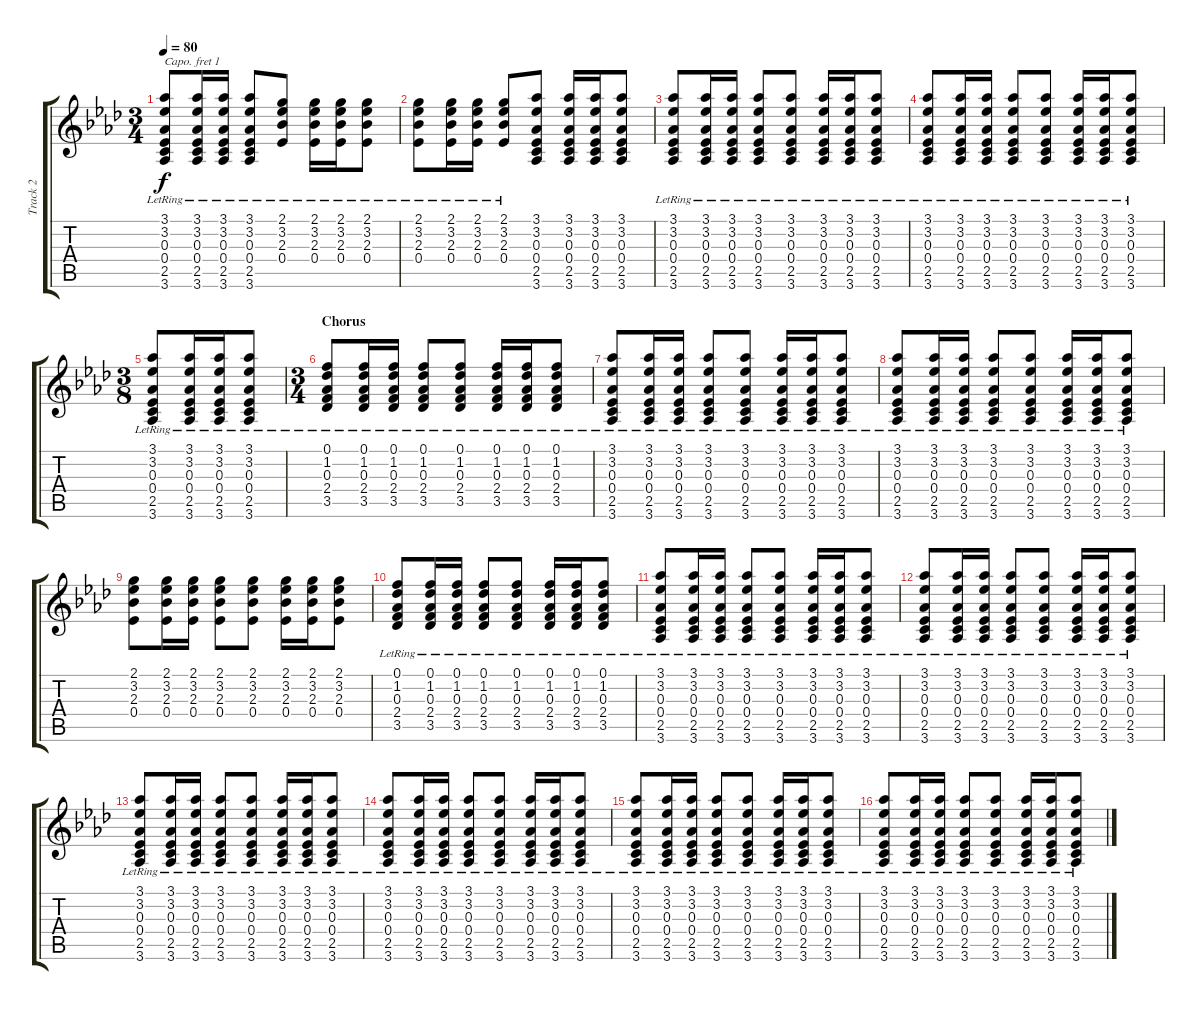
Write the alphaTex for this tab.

\track ("Track 2" "Track 2") {instrument acousticguitarsteel}
\staff {score tabs}
\capo 1
\tuning (E4 B3 G3 D3 A2 E2) {hide}
\ts (3 4)
\tempo 80
\clef g2
\ks ab
(3.1{lr} 3.2{lr} 0.3{lr} 0.4{lr} 2.5{lr} 3.6{lr}).8{dy f} (3.1{lr} 3.2{lr} 0.3{lr} 0.4{lr} 2.5{lr} 3.6{lr}).16 (3.1{lr} 3.2{lr} 0.3{lr} 0.4{lr} 2.5{lr} 3.6{lr}).16 (3.1{lr} 3.2{lr} 0.3{lr} 0.4{lr} 2.5{lr} 3.6{lr}).8 (2.1{lr} 3.2{lr} 2.3{lr} 0.4{lr}).8 (2.1{lr} 3.2{lr} 2.3{lr} 0.4{lr}).16 (2.1{lr} 3.2{lr} 2.3{lr} 0.4{lr}).16 (2.1{lr} 3.2{lr} 2.3{lr} 0.4{lr}).8 |
(2.1{lr} 3.2{lr} 2.3{lr} 0.4{lr}).8 (2.1{lr} 3.2{lr} 2.3{lr} 0.4{lr}).16 (2.1{lr} 3.2{lr} 2.3{lr} 0.4{lr}).16 (2.1{lr} 3.2{lr} 2.3{lr} 0.4{lr}).8 (3.1 3.2 0.3 0.4 2.5 3.6).8 (3.1 3.2 0.3 0.4 2.5 3.6).16 (3.1 3.2 0.3 0.4 2.5 3.6).16 (3.1 3.2 0.3 0.4 2.5 3.6).8 |
(3.1{lr} 3.2{lr} 0.3{lr} 0.4{lr} 2.5{lr} 3.6{lr}).8 (3.1{lr} 3.2{lr} 0.3{lr} 0.4{lr} 2.5{lr} 3.6{lr}).16 (3.1{lr} 3.2{lr} 0.3{lr} 0.4{lr} 2.5{lr} 3.6{lr}).16 (3.1{lr} 3.2{lr} 0.3{lr} 0.4{lr} 2.5{lr} 3.6{lr}).8 (3.1{lr} 3.2{lr} 0.3{lr} 0.4{lr} 2.5{lr} 3.6{lr}).8 (3.1{lr} 3.2{lr} 0.3{lr} 0.4{lr} 2.5{lr} 3.6{lr}).16 (3.1{lr} 3.2{lr} 0.3{lr} 0.4{lr} 2.5{lr} 3.6{lr}).16 (3.1{lr} 3.2{lr} 0.3{lr} 0.4{lr} 2.5{lr} 3.6{lr}).8 |
(3.1{lr} 3.2{lr} 0.3{lr} 0.4{lr} 2.5{lr} 3.6{lr}).8 (3.1{lr} 3.2{lr} 0.3{lr} 0.4{lr} 2.5{lr} 3.6{lr}).16 (3.1{lr} 3.2{lr} 0.3{lr} 0.4{lr} 2.5{lr} 3.6{lr}).16 (3.1{lr} 3.2{lr} 0.3{lr} 0.4{lr} 2.5{lr} 3.6{lr}).8 (3.1{lr} 3.2{lr} 0.3{lr} 0.4{lr} 2.5{lr} 3.6{lr}).8 (3.1{lr} 3.2{lr} 0.3{lr} 0.4{lr} 2.5{lr} 3.6{lr}).16 (3.1{lr} 3.2{lr} 0.3{lr} 0.4{lr} 2.5{lr} 3.6{lr}).16 (3.1{lr} 3.2{lr} 0.3{lr} 0.4{lr} 2.5{lr} 3.6{lr}).8 |
\ts (3 8)
(3.1{lr} 3.2{lr} 0.3{lr} 0.4{lr} 2.5{lr} 3.6{lr}).8 (3.1{lr} 3.2{lr} 0.3{lr} 0.4{lr} 2.5{lr} 3.6{lr}).16 (3.1{lr} 3.2{lr} 0.3{lr} 0.4{lr} 2.5{lr} 3.6{lr}).16 (3.1{lr} 3.2{lr} 0.3{lr} 0.4{lr} 2.5{lr} 3.6{lr}).8 |
\ts (3 4)
\section ("" "Chorus")
(0.1{lr} 1.2{lr} 0.3{lr} 2.4{lr} 3.5{lr}).8 (0.1{lr} 1.2{lr} 0.3{lr} 2.4{lr} 3.5{lr}).16 (0.1{lr} 1.2{lr} 0.3{lr} 2.4{lr} 3.5{lr}).16 (0.1{lr} 1.2{lr} 0.3{lr} 2.4{lr} 3.5{lr}).8 (0.1{lr} 1.2{lr} 0.3{lr} 2.4{lr} 3.5{lr}).8 (0.1{lr} 1.2{lr} 0.3{lr} 2.4{lr} 3.5{lr}).16 (0.1{lr} 1.2{lr} 0.3{lr} 2.4{lr} 3.5{lr}).16 (0.1{lr} 1.2{lr} 0.3{lr} 2.4{lr} 3.5{lr}).8 |
(3.1{lr} 3.2{lr} 0.3{lr} 0.4{lr} 2.5{lr} 3.6{lr}).8 (3.1{lr} 3.2{lr} 0.3{lr} 0.4{lr} 2.5{lr} 3.6{lr}).16 (3.1{lr} 3.2{lr} 0.3{lr} 0.4{lr} 2.5{lr} 3.6{lr}).16 (3.1{lr} 3.2{lr} 0.3{lr} 0.4{lr} 2.5{lr} 3.6{lr}).8 (3.1{lr} 3.2{lr} 0.3{lr} 0.4{lr} 2.5{lr} 3.6{lr}).8 (3.1{lr} 3.2{lr} 0.3{lr} 0.4{lr} 2.5{lr} 3.6{lr}).16 (3.1{lr} 3.2{lr} 0.3{lr} 0.4{lr} 2.5{lr} 3.6{lr}).16 (3.1{lr} 3.2{lr} 0.3{lr} 0.4{lr} 2.5{lr} 3.6{lr}).8 |
(3.1{lr} 3.2{lr} 0.3{lr} 0.4{lr} 2.5{lr} 3.6{lr}).8 (3.1{lr} 3.2{lr} 0.3{lr} 0.4{lr} 2.5{lr} 3.6{lr}).16 (3.1{lr} 3.2{lr} 0.3{lr} 0.4{lr} 2.5{lr} 3.6{lr}).16 (3.1{lr} 3.2{lr} 0.3{lr} 0.4{lr} 2.5{lr} 3.6{lr}).8 (3.1{lr} 3.2{lr} 0.3{lr} 0.4{lr} 2.5{lr} 3.6{lr}).8 (3.1{lr} 3.2{lr} 0.3{lr} 0.4{lr} 2.5{lr} 3.6{lr}).16 (3.1{lr} 3.2{lr} 0.3{lr} 0.4{lr} 2.5{lr} 3.6{lr}).16 (3.1{lr} 3.2{lr} 0.3{lr} 0.4{lr} 2.5{lr} 3.6{lr}).8 |
(2.1 3.2 2.3 0.4).8 (2.1 3.2 2.3 0.4).16 (2.1 3.2 2.3 0.4).16 (2.1 3.2 2.3 0.4).8 (2.1 3.2 2.3 0.4).8 (2.1 3.2 2.3 0.4).16 (2.1 3.2 2.3 0.4).16 (2.1 3.2 2.3 0.4).8 |
(0.1{lr} 1.2{lr} 0.3{lr} 2.4{lr} 3.5{lr}).8 (0.1{lr} 1.2{lr} 0.3{lr} 2.4{lr} 3.5{lr}).16 (0.1{lr} 1.2{lr} 0.3{lr} 2.4{lr} 3.5{lr}).16 (0.1{lr} 1.2{lr} 0.3{lr} 2.4{lr} 3.5{lr}).8 (0.1{lr} 1.2{lr} 0.3{lr} 2.4{lr} 3.5{lr}).8 (0.1{lr} 1.2{lr} 0.3{lr} 2.4{lr} 3.5{lr}).16 (0.1{lr} 1.2{lr} 0.3{lr} 2.4{lr} 3.5{lr}).16 (0.1{lr} 1.2{lr} 0.3{lr} 2.4{lr} 3.5{lr}).8 |
(3.1{lr} 3.2{lr} 0.3{lr} 0.4{lr} 2.5{lr} 3.6{lr}).8 (3.1{lr} 3.2{lr} 0.3{lr} 0.4{lr} 2.5{lr} 3.6{lr}).16 (3.1{lr} 3.2{lr} 0.3{lr} 0.4{lr} 2.5{lr} 3.6{lr}).16 (3.1{lr} 3.2{lr} 0.3{lr} 0.4{lr} 2.5{lr} 3.6{lr}).8 (3.1{lr} 3.2{lr} 0.3{lr} 0.4{lr} 2.5{lr} 3.6{lr}).8 (3.1{lr} 3.2{lr} 0.3{lr} 0.4{lr} 2.5{lr} 3.6{lr}).16 (3.1{lr} 3.2{lr} 0.3{lr} 0.4{lr} 2.5{lr} 3.6{lr}).16 (3.1{lr} 3.2{lr} 0.3{lr} 0.4{lr} 2.5{lr} 3.6{lr}).8 |
(3.1{lr} 3.2{lr} 0.3{lr} 0.4{lr} 2.5{lr} 3.6{lr}).8 (3.1{lr} 3.2{lr} 0.3{lr} 0.4{lr} 2.5{lr} 3.6{lr}).16 (3.1{lr} 3.2{lr} 0.3{lr} 0.4{lr} 2.5{lr} 3.6{lr}).16 (3.1{lr} 3.2{lr} 0.3{lr} 0.4{lr} 2.5{lr} 3.6{lr}).8 (3.1{lr} 3.2{lr} 0.3{lr} 0.4{lr} 2.5{lr} 3.6{lr}).8 (3.1{lr} 3.2{lr} 0.3{lr} 0.4{lr} 2.5{lr} 3.6{lr}).16 (3.1{lr} 3.2{lr} 0.3{lr} 0.4{lr} 2.5{lr} 3.6{lr}).16 (3.1{lr} 3.2{lr} 0.3{lr} 0.4{lr} 2.5{lr} 3.6{lr}).8 |
(3.1{lr} 3.2{lr} 0.3{lr} 0.4{lr} 2.5{lr} 3.6{lr}).8 (3.1{lr} 3.2{lr} 0.3{lr} 0.4{lr} 2.5{lr} 3.6{lr}).16 (3.1{lr} 3.2{lr} 0.3{lr} 0.4{lr} 2.5{lr} 3.6{lr}).16 (3.1{lr} 3.2{lr} 0.3{lr} 0.4{lr} 2.5{lr} 3.6{lr}).8 (3.1{lr} 3.2{lr} 0.3{lr} 0.4{lr} 2.5{lr} 3.6{lr}).8 (3.1{lr} 3.2{lr} 0.3{lr} 0.4{lr} 2.5{lr} 3.6{lr}).16 (3.1{lr} 3.2{lr} 0.3{lr} 0.4{lr} 2.5{lr} 3.6{lr}).16 (3.1{lr} 3.2{lr} 0.3{lr} 0.4{lr} 2.5{lr} 3.6{lr}).8 |
(3.1{lr} 3.2{lr} 0.3{lr} 0.4{lr} 2.5{lr} 3.6{lr}).8 (3.1{lr} 3.2{lr} 0.3{lr} 0.4{lr} 2.5{lr} 3.6{lr}).16 (3.1{lr} 3.2{lr} 0.3{lr} 0.4{lr} 2.5{lr} 3.6{lr}).16 (3.1{lr} 3.2{lr} 0.3{lr} 0.4{lr} 2.5{lr} 3.6{lr}).8 (3.1{lr} 3.2{lr} 0.3{lr} 0.4{lr} 2.5{lr} 3.6{lr}).8 (3.1{lr} 3.2{lr} 0.3{lr} 0.4{lr} 2.5{lr} 3.6{lr}).16 (3.1{lr} 3.2{lr} 0.3{lr} 0.4{lr} 2.5{lr} 3.6{lr}).16 (3.1{lr} 3.2{lr} 0.3{lr} 0.4{lr} 2.5{lr} 3.6{lr}).8 |
(3.1{lr} 3.2{lr} 0.3{lr} 0.4{lr} 2.5{lr} 3.6{lr}).8 (3.1{lr} 3.2{lr} 0.3{lr} 0.4{lr} 2.5{lr} 3.6{lr}).16 (3.1{lr} 3.2{lr} 0.3{lr} 0.4{lr} 2.5{lr} 3.6{lr}).16 (3.1{lr} 3.2{lr} 0.3{lr} 0.4{lr} 2.5{lr} 3.6{lr}).8 (3.1{lr} 3.2{lr} 0.3{lr} 0.4{lr} 2.5{lr} 3.6{lr}).8 (3.1{lr} 3.2{lr} 0.3{lr} 0.4{lr} 2.5{lr} 3.6{lr}).16 (3.1{lr} 3.2{lr} 0.3{lr} 0.4{lr} 2.5{lr} 3.6{lr}).16 (3.1{lr} 3.2{lr} 0.3{lr} 0.4{lr} 2.5{lr} 3.6{lr}).8 |
(3.1{lr} 3.2{lr} 0.3{lr} 0.4{lr} 2.5{lr} 3.6{lr}).8 (3.1{lr} 3.2{lr} 0.3{lr} 0.4{lr} 2.5{lr} 3.6{lr}).16 (3.1{lr} 3.2{lr} 0.3{lr} 0.4{lr} 2.5{lr} 3.6{lr}).16 (3.1{lr} 3.2{lr} 0.3{lr} 0.4{lr} 2.5{lr} 3.6{lr}).8 (3.1{lr} 3.2{lr} 0.3{lr} 0.4{lr} 2.5{lr} 3.6{lr}).8 (3.1{lr} 3.2{lr} 0.3{lr} 0.4{lr} 2.5{lr} 3.6{lr}).16 (3.1{lr} 3.2{lr} 0.3{lr} 0.4{lr} 2.5{lr} 3.6{lr}).16 (3.1{lr} 3.2{lr} 0.3{lr} 0.4{lr} 2.5{lr} 3.6{lr}).8
